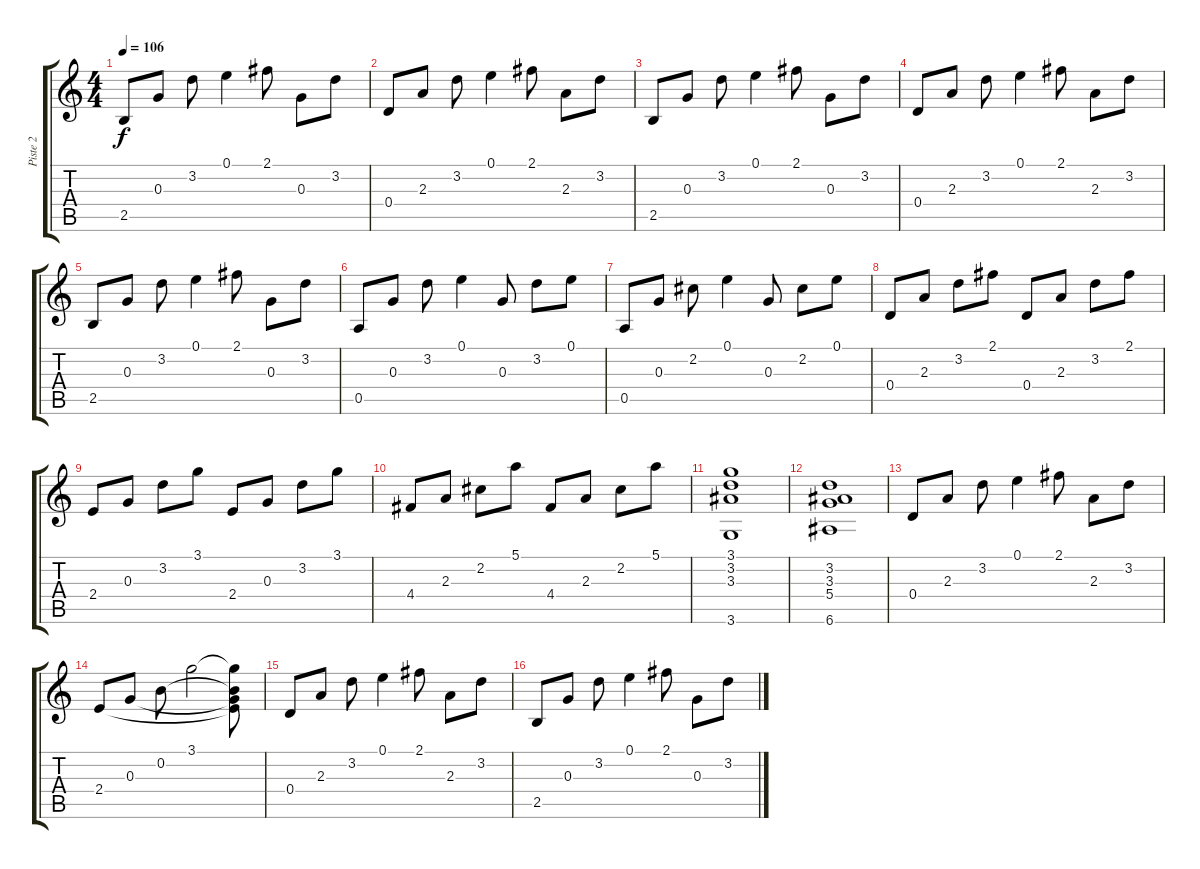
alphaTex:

\track ("Piste 2" "Piste 2") {instrument acousticguitarnylon}
\staff {score tabs}
\tuning (E4 B3 G3 D3 A2 E2) {hide}
\ts (4 4)
\tempo 106
\clef g2
\ks c
2.5.8{dy f} 0.3.8 3.2.8 0.1.4 2.1.8 0.3.8 3.2.8 |
0.4.8 2.3.8 3.2.8 0.1.4 2.1.8 2.3.8 3.2.8 |
2.5.8 0.3.8 3.2.8 0.1.4 2.1.8 0.3.8 3.2.8 |
0.4.8 2.3.8 3.2.8 0.1.4 2.1.8 2.3.8 3.2.8 |
2.5.8 0.3.8 3.2.8 0.1.4 2.1.8 0.3.8 3.2.8 |
0.5.8 0.3.8 3.2.8 0.1.4 0.3.8 3.2.8 0.1.8 |
0.5.8 0.3.8 2.2.8 0.1.4 0.3.8 2.2.8 0.1.8 |
0.4.8 2.3.8 3.2.8 2.1.8 0.4.8 2.3.8 3.2.8 2.1.8 |
2.4.8 0.3.8 3.2.8 3.1.8 2.4.8 0.3.8 3.2.8 3.1.8 |
4.4.8 2.3.8 2.2.8 5.1.8 4.4.8 2.3.8 2.2.8 5.1.8 |
(3.1 3.2 3.3 3.6).1 |
(3.2 3.3 5.4 6.6).1 |
0.4.8 2.3.8 3.2.8 0.1.4 2.1.8 2.3.8 3.2.8 |
2.4.8 0.3.8 0.2.8 3.1.2 (3.1{t} 0.2{t} 0.3{t} 2.4{t}).8 |
0.4.8 2.3.8 3.2.8 0.1.4 2.1.8 2.3.8 3.2.8 |
2.5.8 0.3.8 3.2.8 0.1.4 2.1.8 0.3.8 3.2.8
